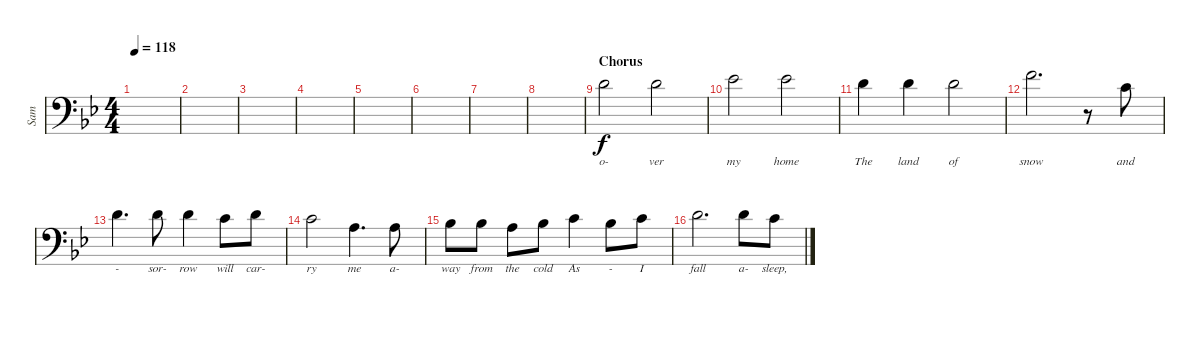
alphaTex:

\track ("Sam" "Sam") {instrument oboe}
\staff {score}
\tuning (E4 B3 G3 D3 A2 E2 B1) {hide}
\ts (4 4)
\tempo 118
\clef f4
\ks gminor
|
|
|
|
|
|
|
|
\section ("" "Chorus")
3.2.2{lyrics (0 "o-") lyrics (1 "") lyrics (2 "") lyrics (3 "") lyrics (4 "")} 3.2.2{lyrics (0 "ver") lyrics (1 "") lyrics (2 "") lyrics (3 "") lyrics (4 "")} |
4.2.2{lyrics (0 "my") lyrics (1 "") lyrics (2 "") lyrics (3 "") lyrics (4 "")} 4.2.2{lyrics (0 "home") lyrics (1 "") lyrics (2 "") lyrics (3 "") lyrics (4 "")} |
3.2.4{lyrics (0 "The") lyrics (1 "") lyrics (2 "") lyrics (3 "") lyrics (4 "")} 3.2.4{lyrics (0 "land") lyrics (1 "") lyrics (2 "") lyrics (3 "") lyrics (4 "")} 3.2.2{lyrics (0 "of") lyrics (1 "") lyrics (2 "") lyrics (3 "") lyrics (4 "")} |
1.1.2{d lyrics (0 "snow") lyrics (1 "") lyrics (2 "") lyrics (3 "") lyrics (4 "")} r.8 1.2.8{lyrics (0 "and") lyrics (1 "") lyrics (2 "") lyrics (3 "") lyrics (4 "")} |
3.2.4{d lyrics (0 "-") lyrics (1 "") lyrics (2 "") lyrics (3 "") lyrics (4 "")} 3.2.8{lyrics (0 "sor-") lyrics (1 "") lyrics (2 "") lyrics (3 "") lyrics (4 "")} 3.2.4{lyrics (0 "row") lyrics (1 "") lyrics (2 "") lyrics (3 "") lyrics (4 "")} 1.2.8{lyrics (0 "will") lyrics (1 "") lyrics (2 "") lyrics (3 "") lyrics (4 "")} 3.2.8{lyrics (0 "car-") lyrics (1 "") lyrics (2 "") lyrics (3 "") lyrics (4 "")} |
1.2.2{lyrics (0 "ry") lyrics (1 "") lyrics (2 "") lyrics (3 "") lyrics (4 "")} 2.3.4{d lyrics (0 "me") lyrics (1 "") lyrics (2 "") lyrics (3 "") lyrics (4 "")} 2.3.8{lyrics (0 "a-") lyrics (1 "") lyrics (2 "") lyrics (3 "") lyrics (4 "")} |
3.3.8{lyrics (0 "way") lyrics (1 "") lyrics (2 "") lyrics (3 "") lyrics (4 "")} 3.3.8{lyrics (0 "from") lyrics (1 "") lyrics (2 "") lyrics (3 "") lyrics (4 "")} 2.3.8{lyrics (0 "the") lyrics (1 "") lyrics (2 "") lyrics (3 "") lyrics (4 "")} 3.3.8{lyrics (0 "cold") lyrics (1 "") lyrics (2 "") lyrics (3 "") lyrics (4 "")} 1.2.4{lyrics (0 "As") lyrics (1 "") lyrics (2 "") lyrics (3 "") lyrics (4 "")} 3.3.8{lyrics (0 "-") lyrics (1 "") lyrics (2 "") lyrics (3 "") lyrics (4 "")} 1.2.8{lyrics (0 "I") lyrics (1 "") lyrics (2 "") lyrics (3 "") lyrics (4 "")} |
3.2.2{d lyrics (0 "fall") lyrics (1 "") lyrics (2 "") lyrics (3 "") lyrics (4 "")} 3.2.8{lyrics (0 "a-") lyrics (1 "") lyrics (2 "") lyrics (3 "") lyrics (4 "")} 1.2.8{lyrics (0 "sleep,") lyrics (1 "") lyrics (2 "") lyrics (3 "") lyrics (4 "")}
